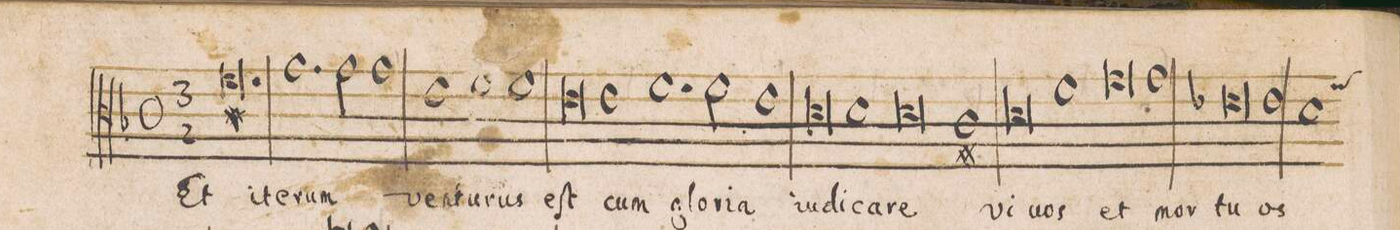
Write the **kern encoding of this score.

**kern	**text
*I"DISCANTVS	*
*clefC3	*
*k[b-]	*
*met(O)	*
*M3/1	*
0.f#X	Et
=106	=106
1.g	i-
2g\	-te-
1g	-rum
=107	=107
1e	ven-
1f	-tu-
1f	-rus
=108	=108
0e	eſt
1e	cum
=109	=109
1.f	glo-
2f\	-ri-
1e	-a
=110	=110
0d	iu-
1d	-di-
=111	=111
0d	-ca-
1c#X	-re
=112	=112
0d	vi-
1f	-vos
=113	=113
0g	et
1g	mor-
=114	=114
0e-X	-tu-
1e-	-os
=115	=115
*custos:f	*
1d	.
*-	*-
